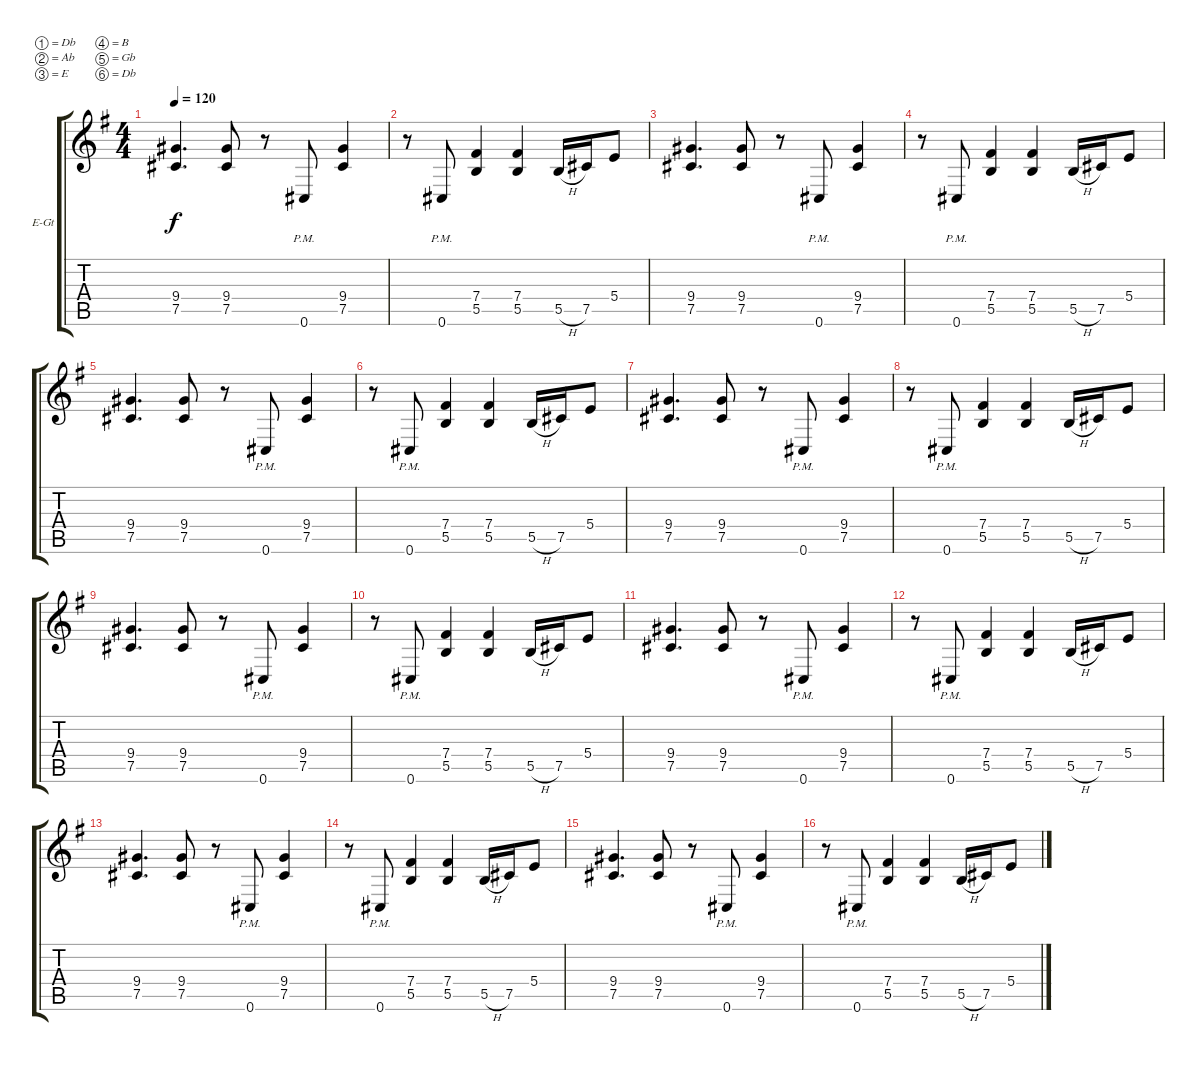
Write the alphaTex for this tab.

\bracketExtendMode groupsimilarinstruments
\firstSystemTrackNameOrientation horizontal
\otherSystemsTrackNameOrientation horizontal
\track ("Rhythm Guitar (Tony Iommi)" "E-Gt") {instrument overdrivenguitar}
\staff {score tabs}
\tuning (Db4 Ab3 E3 B2 Gb2 Db2)
\ts (4 4)
\tempo 120
\clef g2
\ks g
(9.4 7.5).4{d dy f} (9.4 7.5).8 r.8 0.6{pm}.8 (9.4 7.5).4 |
r.8 0.6{pm}.8 (7.4 5.5).4 (7.4 5.5).4 5.5{h}.16 7.5.16 5.4.8 |
(9.4 7.5).4{d} (9.4 7.5).8 r.8 0.6{pm}.8 (9.4 7.5).4 |
r.8 0.6{pm}.8 (7.4 5.5).4 (7.4 5.5).4 5.5{h}.16 7.5.16 5.4.8 |
(9.4 7.5).4{d} (9.4 7.5).8 r.8 0.6{pm}.8 (9.4 7.5).4 |
r.8 0.6{pm}.8 (7.4 5.5).4 (7.4 5.5).4 5.5{h}.16 7.5.16 5.4.8 |
(9.4 7.5).4{d} (9.4 7.5).8 r.8 0.6{pm}.8 (9.4 7.5).4 |
r.8 0.6{pm}.8 (7.4 5.5).4 (7.4 5.5).4 5.5{h}.16 7.5.16 5.4.8 |
(9.4 7.5).4{d} (9.4 7.5).8 r.8 0.6{pm}.8 (9.4 7.5).4 |
r.8 0.6{pm}.8 (7.4 5.5).4 (7.4 5.5).4 5.5{h}.16 7.5.16 5.4.8 |
(9.4 7.5).4{d} (9.4 7.5).8 r.8 0.6{pm}.8 (9.4 7.5).4 |
r.8 0.6{pm}.8 (7.4 5.5).4 (7.4 5.5).4 5.5{h}.16 7.5.16 5.4.8 |
(9.4 7.5).4{d} (9.4 7.5).8 r.8 0.6{pm}.8 (9.4 7.5).4 |
r.8 0.6{pm}.8 (7.4 5.5).4 (7.4 5.5).4 5.5{h}.16 7.5.16 5.4.8 |
(9.4 7.5).4{d} (9.4 7.5).8 r.8 0.6{pm}.8 (9.4 7.5).4 |
r.8 0.6{pm}.8 (7.4 5.5).4 (7.4 5.5).4 5.5{h}.16 7.5.16 5.4.8
